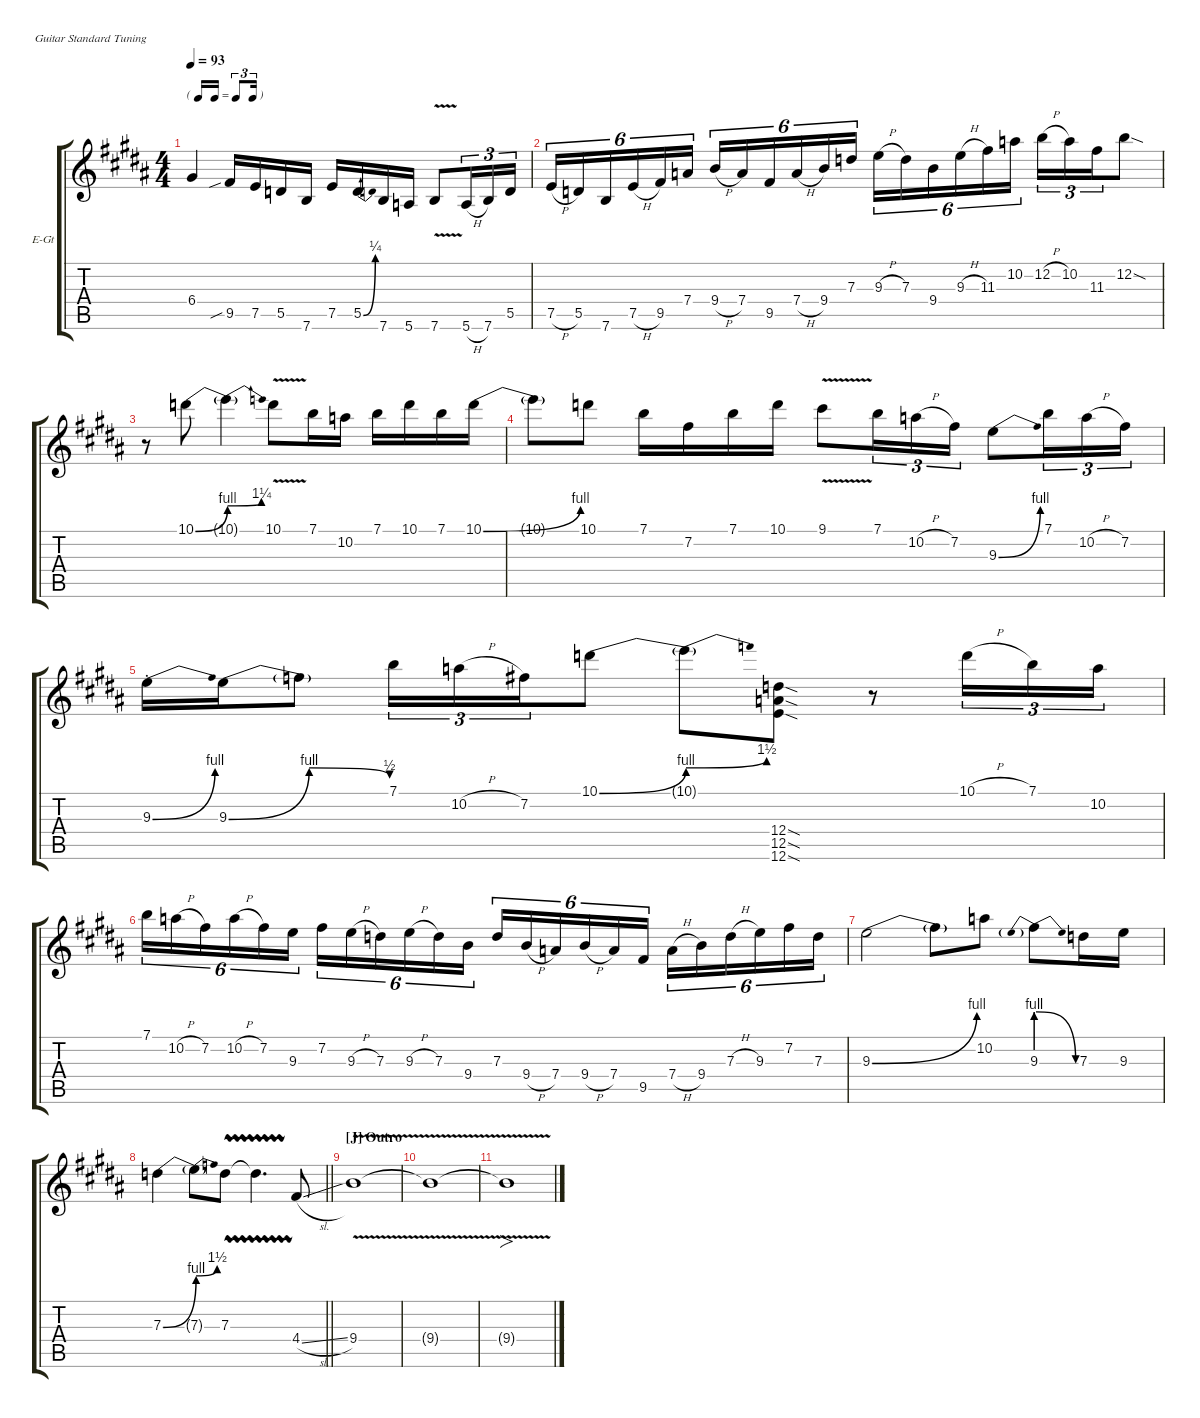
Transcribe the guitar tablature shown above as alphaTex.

\hideDynamics
\bracketExtendMode groupsimilarinstruments
\firstSystemTrackNameOrientation horizontal
\otherSystemsTrackNameOrientation horizontal
\track ("Gtr. Solo" "E-Gt") {multiBarRest instrument distortionguitar}
\staff {score tabs}
\tuning (E4 B3 G3 D3 A2 E2)
\ts (4 4)
\tf triplet16th
\tempo 93
\clef g2
\ks b
6.4{t}.4{dy f} 9.5{sib acc #}.16 7.5{acc forcenatural}.16{beam merge} 5.5{acc forcenatural}.16 7.6{acc forcenatural}.16 7.5{acc forcenatural}.16 5.5{be (bend 0 0 49.199999999999996 1) acc forcenatural}.16{beam merge} 7.6{acc forcenatural}.16 5.6{acc forcenatural}.16 7.6{v acc forcenatural}.8{beam merge} 5.6{h acc forcenatural}.16{tu (3 2)} 7.6{acc forcenatural}.16{tu (3 2)} 5.5{acc forcenatural}.16{tu (3 2)} |
7.5{h acc forcenatural}.16{tu (6 4)} 5.5{acc forcenatural}.16{tu (6 4)} 7.6{acc forcenatural}.16{tu (6 4)} 7.5{h acc forcenatural}.16{tu (6 4)} 9.5{acc #}.16{tu (6 4)} 7.4{acc forcenatural}.16{tu (6 4)} 9.4{h acc forcenatural}.16{tu (6 4)} 7.4{acc forcenatural}.16{tu (6 4)} 9.5{acc #}.16{tu (6 4)} 7.4{h acc forcenatural}.16{tu (6 4)} 9.4{acc forcenatural}.16{tu (6 4)} 7.3{acc forcenatural}.16{tu (6 4)} 9.3{h acc forcenatural}.16{tu (6 4)} 7.3{acc forcenatural}.16{tu (6 4)} 9.4{acc forcenatural}.16{tu (6 4)} 9.3{h acc forcenatural}.16{tu (6 4)} 11.3{acc #}.16{tu (6 4)} 10.2{acc forcenatural}.16{tu (6 4)} 12.2{h acc forcenatural}.16{tu (3 2)} 10.2{acc forcenatural}.16{tu (3 2)} 11.3{acc #}.16{tu (3 2) beam merge} 12.2{sod acc forcenatural}.8 |
r.8 10.1{be (bend 0 0 9.6 4) acc forcenatural}.8 10.1{be (bend 0 4 44.4 5) t}.4 10.1{v acc forcenatural}.8{beam merge} 7.1{acc forcenatural}.16 10.2{acc forcenatural}.16 7.1{acc forcenatural}.16 10.1{acc forcenatural}.16{beam merge} 7.1{acc forcenatural}.16 10.1{be (bend 0 0 15 4) acc forcenatural}.16 |
10.1{t}.8 10.1{acc forcenatural}.8 7.1{acc forcenatural}.16 7.2{acc #}.16 7.1{acc forcenatural}.16 10.1{acc forcenatural}.16 9.1{v acc #}.8{beam merge} 7.1{acc forcenatural}.16{tu (3 2)} 10.2{h acc forcenatural}.16{tu (3 2)} 7.2{acc #}.16{tu (3 2)} 9.3{be (bend 0 0 15 4) acc forcenatural}.8{beam merge} 7.1{acc forcenatural}.16{tu (3 2)} 10.2{h acc forcenatural}.16{tu (3 2)} 7.2{acc #}.16{tu (3 2)} |
9.3{be (bend 0 0 15 4) st acc forcenatural}.16 9.3{be (bendrelease 0 0 10.2 4 51 4 56.4 2) acc forcenatural}.16 9.3{t}.8 7.1{acc forcenatural}.16{tu (3 2)} 10.2{h acc forcenatural}.16{tu (3 2)} 7.2{acc #}.16{tu (3 2) beam merge} 10.1{be (bend 0 0 27.599999999999998 4) acc forcenatural}.8 10.1{be (bend 0 4 37.8 6) t}.8 (12.4{sod acc forcenatural} 12.5{sod acc forcenatural} 12.6{sod acc forcenatural}).8 r.8 10.1{h acc forcenatural}.16{tu (3 2)} 7.1{acc forcenatural}.16{tu (3 2)} 10.2{acc forcenatural}.16{tu (3 2)} |
7.1{acc forcenatural}.16{tu (6 4)} 10.2{h acc forcenatural}.16{tu (6 4)} 7.2{acc #}.16{tu (6 4)} 10.2{h acc forcenatural}.16{tu (6 4)} 7.2{acc #}.16{tu (6 4)} 9.3{acc forcenatural}.16{tu (6 4)} 7.2{acc #}.16{tu (6 4)} 9.3{h acc forcenatural}.16{tu (6 4)} 7.3{acc forcenatural}.16{tu (6 4)} 9.3{h acc forcenatural}.16{tu (6 4)} 7.3{acc forcenatural}.16{tu (6 4)} 9.4{acc forcenatural}.16{tu (6 4)} 7.3{acc forcenatural}.16{tu (6 4)} 9.4{h acc forcenatural}.16{tu (6 4)} 7.4{acc forcenatural}.16{tu (6 4)} 9.4{h acc forcenatural}.16{tu (6 4)} 7.4{acc forcenatural}.16{tu (6 4)} 9.5{acc #}.16{tu (6 4)} 7.4{h acc forcenatural}.16{tu (6 4)} 9.4{acc forcenatural}.16{tu (6 4)} 7.3{h acc forcenatural}.16{tu (6 4)} 9.3{acc forcenatural}.16{tu (6 4)} 7.2{acc #}.16{tu (6 4)} 7.3{acc forcenatural}.16{tu (6 4)} |
9.3{be (bend 0 0 15 4) acc forcenatural}.2 9.3{t}.8 10.2{acc forcenatural}.8 9.3{be (prebendrelease 0 4 15 0)}.8 7.3{acc forcenatural}.16 9.3{acc forcenatural}.16 |
\barLineRight lightlight
7.3{be (bend 0 0 15 4) acc forcenatural}.4 7.3{be (bend 0 4 42.6 6) t}.8 7.3{vw acc forcenatural}.8 7.3{vw t acc forcenatural}.4{d} 4.4{sl acc #}.8{dy p} |
\section ("J" "Outro")
9.4{v acc forcenatural}.1 |
9.4{v t acc forcenatural}.1 |
9.4{v t acc forcenatural}.1{fo}
